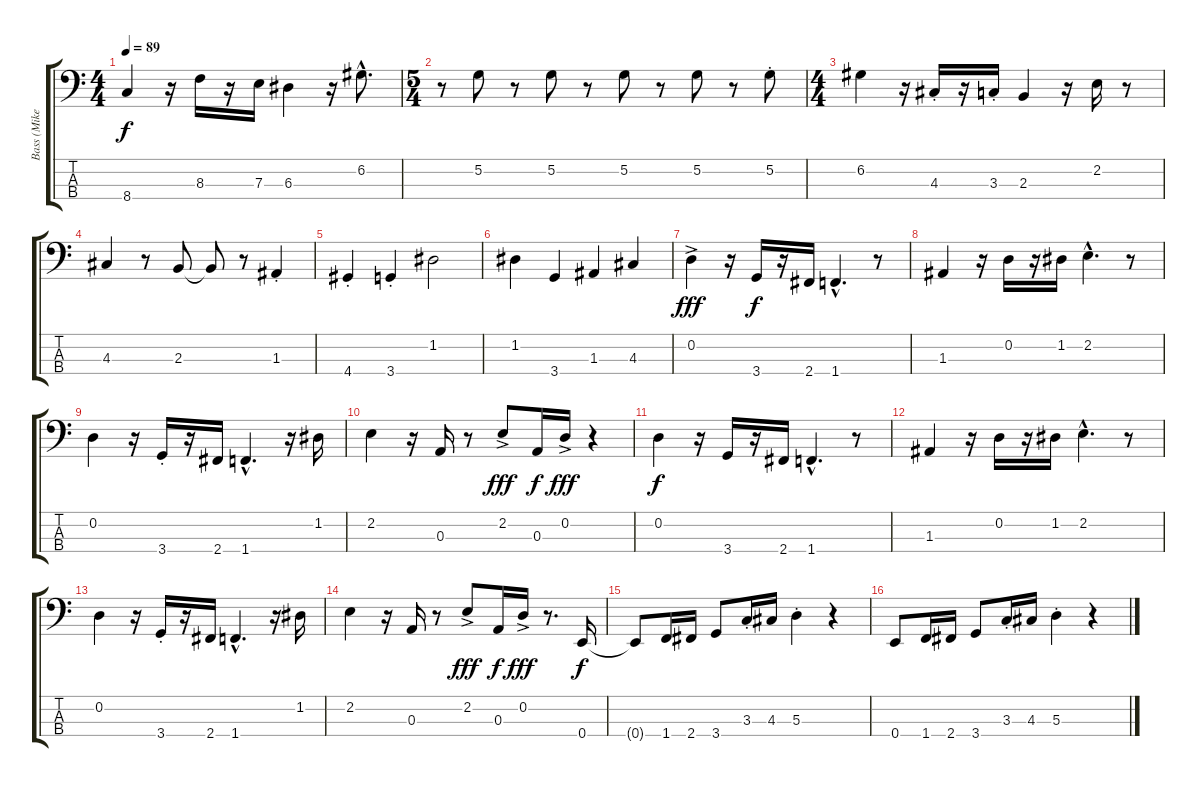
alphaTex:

\track ("Bass (Mike Gordon)" "Bass (Mike") {instrument electricbasspick}
\staff {score tabs}
\tuning (G2 D2 A1 E1) {hide}
\ts (4 4)
\tempo 89
\clef f4
\ks c
8.4.4{dy f} r.16 8.3.16 r.16 7.3.16 6.3.4 r.16 6.2{hac}.8{d} |
\ts (5 4)
r.8 5.2.8 r.8 5.2.8 r.8 5.2.8 r.8 5.2.8 r.8 5.2{st}.8 |
\ts (4 4)
6.2.4 r.16 4.3{st}.16 r.16 3.3{st}.16 2.3.4 r.16 2.2.16 r.8 |
4.3.4 r.8 2.3.8 2.3{t}.8 r.8 1.3{st}.4 |
4.4{st}.4 3.4{st}.4 1.2.2 |
1.2.4 3.4.4 1.3.4 4.3.4 |
0.2{ac}.4{dy fff} r.16 3.4.16{dy f} r.16 2.4.16 1.4{hac}.4{d} r.8 |
1.3.4 r.16 0.2.16 r.16 1.2.16 2.2{hac}.4{d} r.8 |
0.2.4 r.16 3.4{st}.16 r.16 2.4.16 1.4{hac}.4{d} r.16 1.2.16 |
2.2.4 r.16 0.3.16 r.8 2.2{ac}.8{dy fff} 0.3.16{dy f} 0.2{ac}.16{dy fff} r.4 |
0.2.4{dy f} r.16 3.4.16 r.16 2.4.16 1.4{hac}.4{d} r.8 |
1.3.4 r.16 0.2.16 r.16 1.2.16 2.2{hac}.4{d} r.8 |
0.2.4 r.16 3.4{st}.16 r.16 2.4.16 1.4{hac}.4{d} r.16 1.2.16 |
2.2.4 r.16 0.3.16 r.8 2.2{ac}.8{dy fff} 0.3.16{dy f} 0.2{ac}.16{dy fff} r.8{d} 0.4.16{dy f} |
0.4{t}.8 1.4.16 2.4.16 3.4.8 3.3{st}.16 4.3.16 5.3{st}.4 r.4 |
0.4.8 1.4.16 2.4.16 3.4.8 3.3{st}.16 4.3.16 5.3{st}.4 r.4
